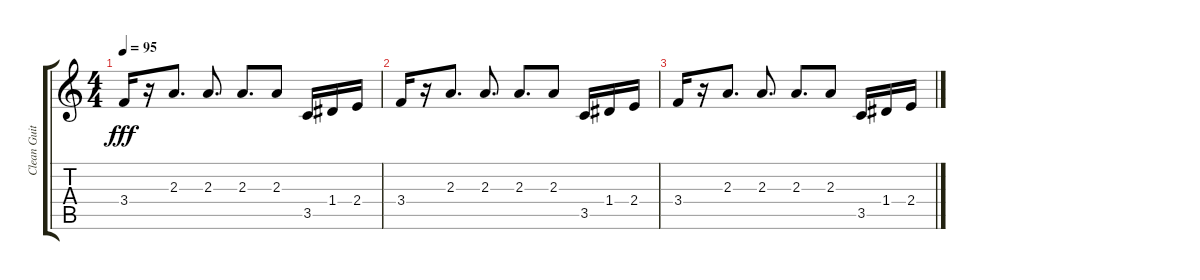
\track ("Clean Guitar" "Clean Guit") {instrument acousticguitarsteel}
\staff {score tabs}
\tuning (E4 B3 G3 D3 A2 E2) {hide}
\ts (4 4)
\tempo 95
\clef g2
\ks c
3.4.16{dy fff} r.16 2.3.8{d} 2.3.8{d} 2.3.8{d} 2.3.8 3.5.16 1.4.16 2.4.16 |
3.4.16 r.16 2.3.8{d} 2.3.8{d} 2.3.8{d} 2.3.8 3.5.16 1.4.16 2.4.16 |
3.4.16 r.16 2.3.8{d} 2.3.8{d} 2.3.8{d} 2.3.8 3.5.16 1.4.16 2.4.16
